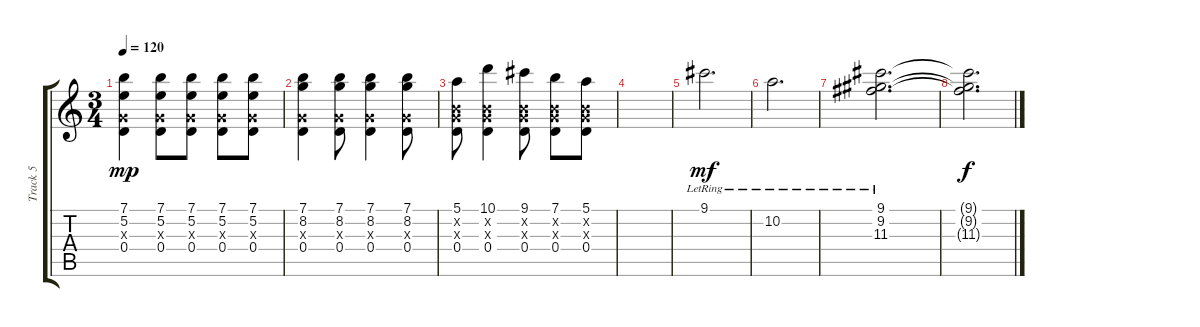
\track ("Track 5" "Track 5") {instrument acousticguitarsteel}
\staff {score tabs}
\tuning (E4 B3 G3 D3 A2 E2) {hide}
\ts (3 4)
\tempo 120
\clef g2
\ks c
(7.1 5.2 0.3{x} 0.4).4{dy mp} (7.1 5.2 0.3{x} 0.4).8 (7.1 5.2 0.3{x} 0.4).8 (7.1 5.2 0.3{x} 0.4).8 (7.1 5.2 0.3{x} 0.4).8 |
(7.1 8.2 0.3{x} 0.4).4 (7.1 8.2 0.3{x} 0.4).8 (7.1 8.2 0.3{x} 0.4).4 (7.1 8.2 0.3{x} 0.4).8 |
(5.1 0.2{x} 0.3{x} 0.4).8 (10.1 0.2{x} 0.3{x} 0.4).4 (9.1 0.2{x} 0.3{x} 0.4).8 (7.1 0.2{x} 0.3{x} 0.4).8 (5.1 0.2{x} 0.3{x} 0.4).8 |
|
9.1{lr}.2{d dy mf} |
10.2{lr}.2{d} |
(9.1 9.2 11.3{lr}).2{d} |
(9.1{t} 9.2{t} 11.3{t}).2{d dy f}
